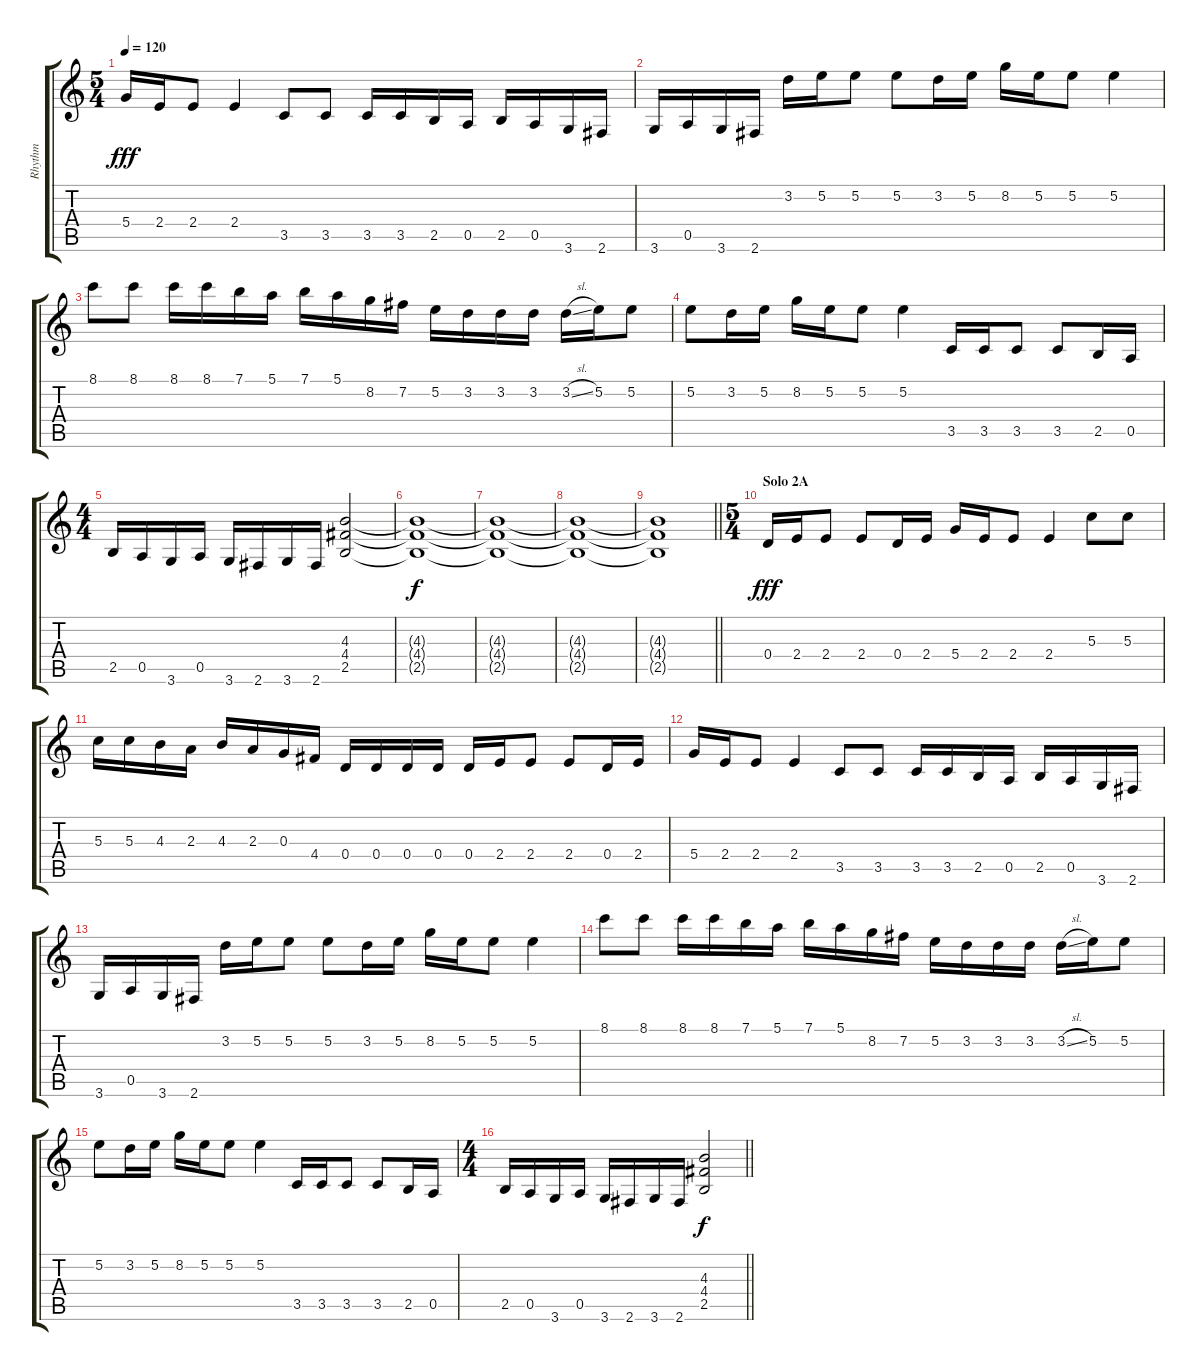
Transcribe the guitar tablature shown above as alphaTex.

\track ("Rhythm" "Rhythm") {instrument distortionguitar}
\staff {score tabs}
\tuning (E4 B3 G3 D3 A2 E2) {hide}
\ts (5 4)
\tempo 120
\clef g2
\ks c
5.4.16{dy fff} 2.4.16 2.4.8 2.4.4 3.5.8 3.5.8 3.5.16 3.5.16 2.5.16 0.5.16 2.5.16 0.5.16 3.6.16 2.6.16 |
3.6.16 0.5.16 3.6.16 2.6.16 3.2.16 5.2.16 5.2.8 5.2.8 3.2.16 5.2.16 8.2.16 5.2.16 5.2.8 5.2.4 |
8.1.8 8.1.8 8.1.16 8.1.16 7.1.16 5.1.16 7.1.16 5.1.16 8.2.16 7.2.16 5.2.16 3.2.16 3.2.16 3.2.16 3.2{sl}.16 5.2.16 5.2.8 |
5.2.8 3.2.16 5.2.16 8.2.16 5.2.16 5.2.8 5.2.4 3.5.16 3.5.16 3.5.8 3.5.8 2.5.16 0.5.16 |
\ts (4 4)
2.5.16 0.5.16 3.6.16 0.5.16 3.6.16 2.6.16 3.6.16 2.6.16 (4.3 4.4 2.5).2 |
(4.3{t} 4.4{t} 2.5{t}).1{dy f} |
(4.3{t} 4.4{t} 2.5{t}).1 |
(4.3{t} 4.4{t} 2.5{t}).1 |
\barLineRight lightlight
(4.3{t} 4.4{t} 2.5{t}).1 |
\ts (5 4)
\section ("" "Solo 2A")
0.4.16{dy fff} 2.4.16 2.4.8 2.4.8 0.4.16 2.4.16 5.4.16 2.4.16 2.4.8 2.4.4 5.3.8 5.3.8 |
5.3.16 5.3.16 4.3.16 2.3.16 4.3.16 2.3.16 0.3.16 4.4.16 0.4.16 0.4.16 0.4.16 0.4.16 0.4.16 2.4.16 2.4.8 2.4.8 0.4.16 2.4.16 |
5.4.16 2.4.16 2.4.8 2.4.4 3.5.8 3.5.8 3.5.16 3.5.16 2.5.16 0.5.16 2.5.16 0.5.16 3.6.16 2.6.16 |
3.6.16 0.5.16 3.6.16 2.6.16 3.2.16 5.2.16 5.2.8 5.2.8 3.2.16 5.2.16 8.2.16 5.2.16 5.2.8 5.2.4 |
8.1.8 8.1.8 8.1.16 8.1.16 7.1.16 5.1.16 7.1.16 5.1.16 8.2.16 7.2.16 5.2.16 3.2.16 3.2.16 3.2.16 3.2{sl}.16 5.2.16 5.2.8 |
5.2.8 3.2.16 5.2.16 8.2.16 5.2.16 5.2.8 5.2.4 3.5.16 3.5.16 3.5.8 3.5.8 2.5.16 0.5.16 |
\ts (4 4)
\barLineRight lightlight
2.5.16 0.5.16 3.6.16 0.5.16 3.6.16 2.6.16 3.6.16 2.6.16 (4.3 4.4 2.5).2{dy f}
